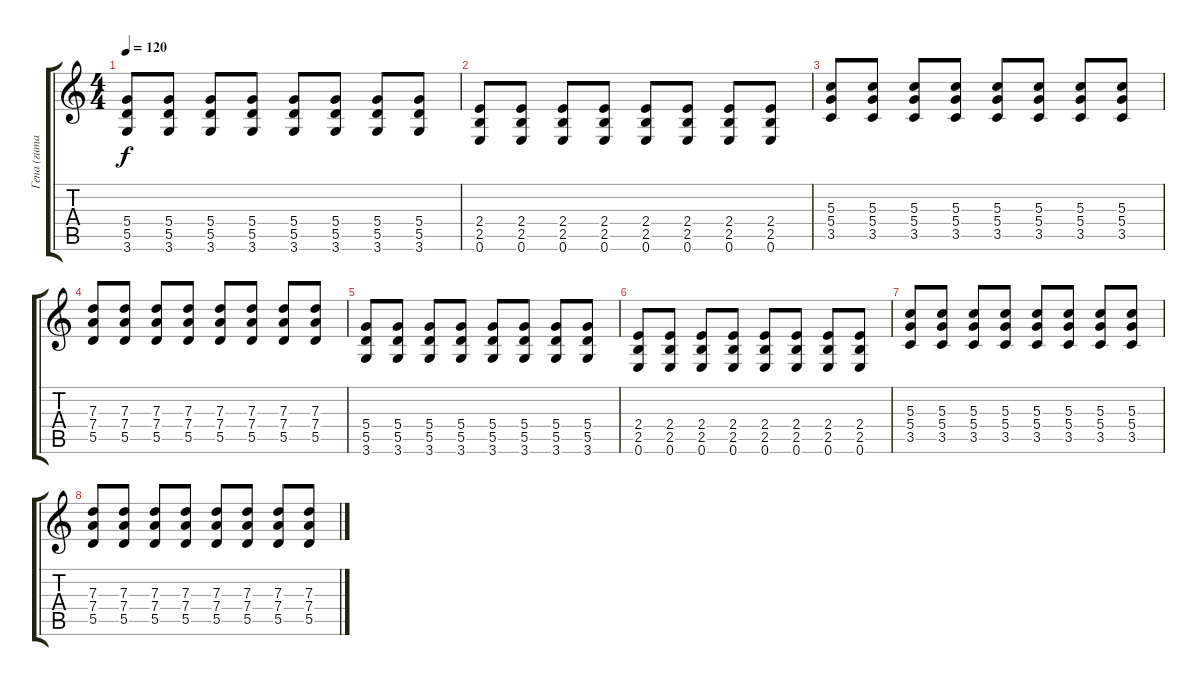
\track ("Гена (гитара)" "Гена (гита") {instrument overdrivenguitar}
\staff {score tabs}
\tuning (E4 B3 G3 D3 A2 E2) {hide}
\ts (4 4)
\tempo 120
\clef g2
\ks c
(5.4 5.5 3.6).8{dy f instrument overdrivenguitar} (5.4 5.5 3.6).8 (5.4 5.5 3.6).8 (5.4 5.5 3.6).8 (5.4 5.5 3.6).8 (5.4 5.5 3.6).8 (5.4 5.5 3.6).8 (5.4 5.5 3.6).8 |
(2.4 2.5 0.6).8 (2.4 2.5 0.6).8 (2.4 2.5 0.6).8 (2.4 2.5 0.6).8 (2.4 2.5 0.6).8 (2.4 2.5 0.6).8 (2.4 2.5 0.6).8 (2.4 2.5 0.6).8 |
(5.3 5.4 3.5).8 (5.3 5.4 3.5).8 (5.3 5.4 3.5).8 (5.3 5.4 3.5).8 (5.3 5.4 3.5).8 (5.3 5.4 3.5).8 (5.3 5.4 3.5).8 (5.3 5.4 3.5).8 |
(7.3 7.4 5.5).8 (7.3 7.4 5.5).8 (7.3 7.4 5.5).8 (7.3 7.4 5.5).8 (7.3 7.4 5.5).8 (7.3 7.4 5.5).8 (7.3 7.4 5.5).8 (7.3 7.4 5.5).8 |
(5.4 5.5 3.6).8 (5.4 5.5 3.6).8 (5.4 5.5 3.6).8 (5.4 5.5 3.6).8 (5.4 5.5 3.6).8 (5.4 5.5 3.6).8 (5.4 5.5 3.6).8 (5.4 5.5 3.6).8 |
(2.4 2.5 0.6).8 (2.4 2.5 0.6).8 (2.4 2.5 0.6).8 (2.4 2.5 0.6).8 (2.4 2.5 0.6).8 (2.4 2.5 0.6).8 (2.4 2.5 0.6).8 (2.4 2.5 0.6).8 |
(5.3 5.4 3.5).8 (5.3 5.4 3.5).8 (5.3 5.4 3.5).8 (5.3 5.4 3.5).8 (5.3 5.4 3.5).8 (5.3 5.4 3.5).8 (5.3 5.4 3.5).8 (5.3 5.4 3.5).8 |
(7.3 7.4 5.5).8 (7.3 7.4 5.5).8 (7.3 7.4 5.5).8 (7.3 7.4 5.5).8 (7.3 7.4 5.5).8 (7.3 7.4 5.5).8 (7.3 7.4 5.5).8 (7.3 7.4 5.5).8
